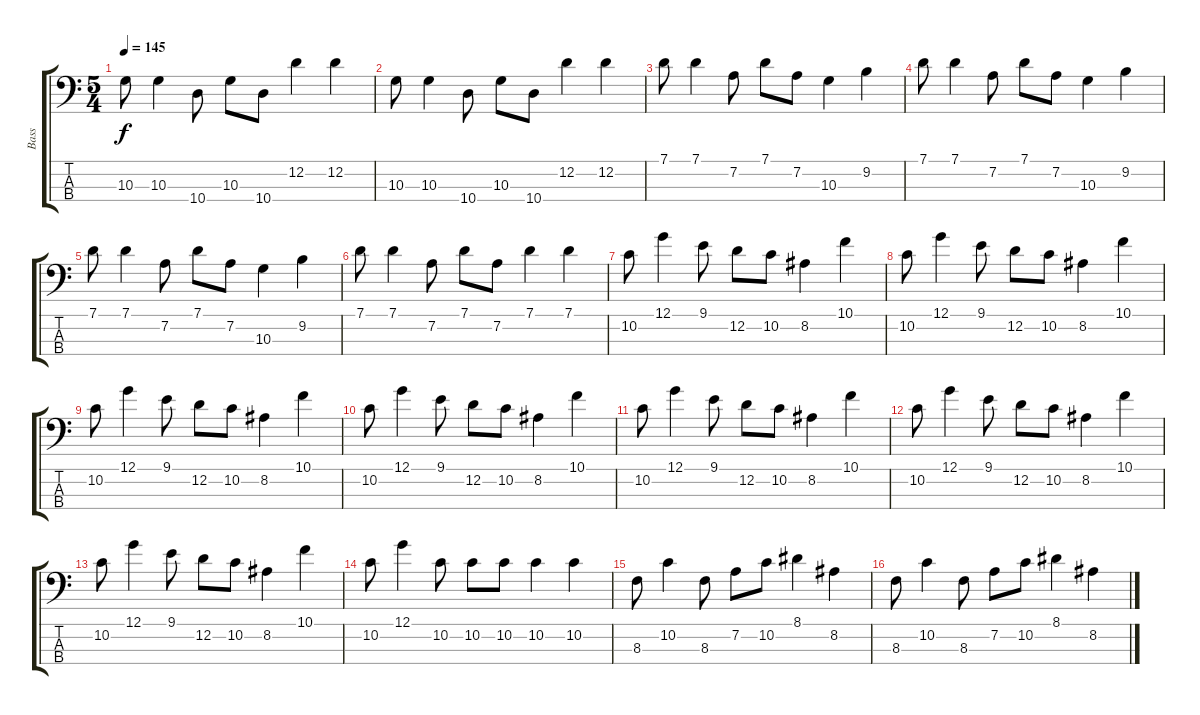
\track ("Bass" "Bass") {instrument electricbassfinger}
\staff {score tabs}
\tuning (G2 D2 A1 E1) {hide}
\ts (5 4)
\tempo 145
\clef f4
\ks c
10.3.8{dy f} 10.3.4 10.4.8 10.3.8 10.4.8 12.2.4 12.2.4 |
10.3.8 10.3.4 10.4.8 10.3.8 10.4.8 12.2.4 12.2.4 |
7.1.8 7.1.4 7.2.8 7.1.8 7.2.8 10.3.4 9.2.4 |
7.1.8 7.1.4 7.2.8 7.1.8 7.2.8 10.3.4 9.2.4 |
7.1.8 7.1.4 7.2.8 7.1.8 7.2.8 10.3.4 9.2.4 |
7.1.8 7.1.4 7.2.8 7.1.8 7.2.8 7.1.4 7.1.4 |
10.2.8 12.1.4 9.1.8 12.2.8 10.2.8 8.2.4 10.1.4 |
10.2.8 12.1.4 9.1.8 12.2.8 10.2.8 8.2.4 10.1.4 |
10.2.8 12.1.4 9.1.8 12.2.8 10.2.8 8.2.4 10.1.4 |
10.2.8 12.1.4 9.1.8 12.2.8 10.2.8 8.2.4 10.1.4 |
10.2.8 12.1.4 9.1.8 12.2.8 10.2.8 8.2.4 10.1.4 |
10.2.8 12.1.4 9.1.8 12.2.8 10.2.8 8.2.4 10.1.4 |
10.2.8 12.1.4 9.1.8 12.2.8 10.2.8 8.2.4 10.1.4 |
10.2.8 12.1.4 10.2.8 10.2.8 10.2.8 10.2.4 10.2.4 |
8.3.8 10.2.4 8.3.8 7.2.8 10.2.8 8.1.4 8.2.4 |
8.3.8 10.2.4 8.3.8 7.2.8 10.2.8 8.1.4 8.2.4
